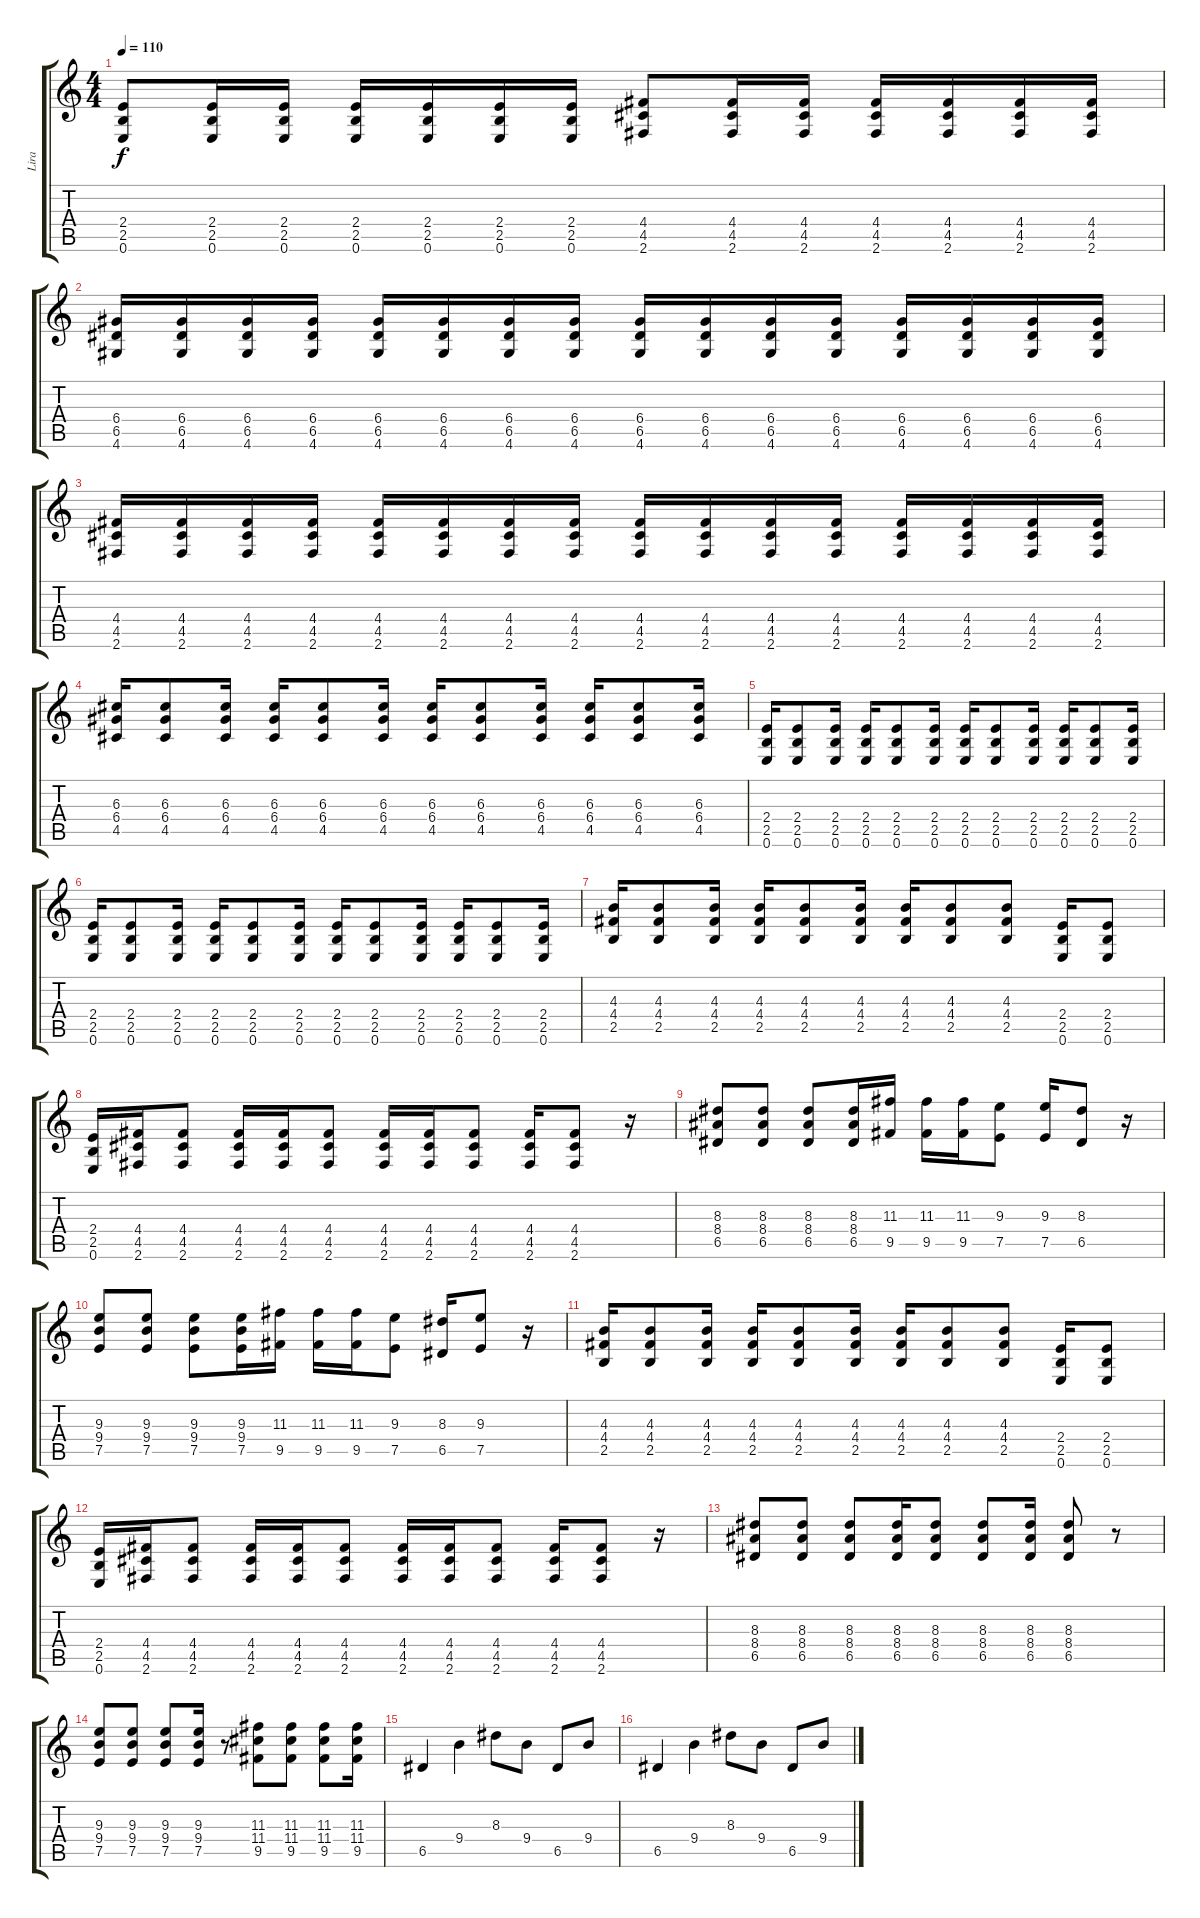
\track ("Lira " "Lira ") {instrument overdrivenguitar}
\staff {score tabs}
\tuning (E4 B3 G3 D3 A2 E2) {hide}
\ts (4 4)
\tempo 110
\clef g2
\ks c
(2.4 2.5 0.6).8{dy f} (2.4 2.5 0.6).16 (2.4 2.5 0.6).16 (2.4 2.5 0.6).16 (2.4 2.5 0.6).16 (2.4 2.5 0.6).16 (2.4 2.5 0.6).16 (4.4 4.5 2.6).8 (4.4 4.5 2.6).16 (4.4 4.5 2.6).16 (4.4 4.5 2.6).16 (4.4 4.5 2.6).16 (4.4 4.5 2.6).16 (4.4 4.5 2.6).16 |
(6.4 6.5 4.6).16 (6.4 6.5 4.6).16 (6.4 6.5 4.6).16 (6.4 6.5 4.6).16 (6.4 6.5 4.6).16 (6.4 6.5 4.6).16 (6.4 6.5 4.6).16 (6.4 6.5 4.6).16 (6.4 6.5 4.6).16 (6.4 6.5 4.6).16 (6.4 6.5 4.6).16 (6.4 6.5 4.6).16 (6.4 6.5 4.6).16 (6.4 6.5 4.6).16 (6.4 6.5 4.6).16 (6.4 6.5 4.6).16 |
(4.4 4.5 2.6).16 (4.4 4.5 2.6).16 (4.4 4.5 2.6).16 (4.4 4.5 2.6).16 (4.4 4.5 2.6).16 (4.4 4.5 2.6).16 (4.4 4.5 2.6).16 (4.4 4.5 2.6).16 (4.4 4.5 2.6).16 (4.4 4.5 2.6).16 (4.4 4.5 2.6).16 (4.4 4.5 2.6).16 (4.4 4.5 2.6).16 (4.4 4.5 2.6).16 (4.4 4.5 2.6).16 (4.4 4.5 2.6).16 |
(6.3 6.4 4.5).16 (6.3 6.4 4.5).8 (6.3 6.4 4.5).16 (6.3 6.4 4.5).16 (6.3 6.4 4.5).8 (6.3 6.4 4.5).16 (6.3 6.4 4.5).16 (6.3 6.4 4.5).8 (6.3 6.4 4.5).16 (6.3 6.4 4.5).16 (6.3 6.4 4.5).8 (6.3 6.4 4.5).16 |
(2.4 2.5 0.6).16 (2.4 2.5 0.6).8 (2.4 2.5 0.6).16 (2.4 2.5 0.6).16 (2.4 2.5 0.6).8 (2.4 2.5 0.6).16 (2.4 2.5 0.6).16 (2.4 2.5 0.6).8 (2.4 2.5 0.6).16 (2.4 2.5 0.6).16 (2.4 2.5 0.6).8 (2.4 2.5 0.6).16 |
(2.4 2.5 0.6).16 (2.4 2.5 0.6).8 (2.4 2.5 0.6).16 (2.4 2.5 0.6).16 (2.4 2.5 0.6).8 (2.4 2.5 0.6).16 (2.4 2.5 0.6).16 (2.4 2.5 0.6).8 (2.4 2.5 0.6).16 (2.4 2.5 0.6).16 (2.4 2.5 0.6).8 (2.4 2.5 0.6).16 |
(4.3 4.4 2.5).16 (4.3 4.4 2.5).8 (4.3 4.4 2.5).16 (4.3 4.4 2.5).16 (4.3 4.4 2.5).8 (4.3 4.4 2.5).16 (4.3 4.4 2.5).16 (4.3 4.4 2.5).8 (4.3 4.4 2.5).8 (2.4 2.5 0.6).16 (2.4 2.5 0.6).8 |
(2.4 2.5 0.6).16 (4.4 4.5 2.6).16 (4.4 4.5 2.6).8 (4.4 4.5 2.6).16 (4.4 4.5 2.6).16 (4.4 4.5 2.6).8 (4.4 4.5 2.6).16 (4.4 4.5 2.6).16 (4.4 4.5 2.6).8 (4.4 4.5 2.6).16 (4.4 4.5 2.6).8 r.16 |
(8.3 8.4 6.5).8 (8.3 8.4 6.5).8 (8.3 8.4 6.5).8 (8.3 8.4 6.5).16 (11.3 9.5).16 (11.3 9.5).16 (11.3 9.5).16 (9.3 7.5).8 (9.3 7.5).16 (8.3 6.5).8 r.16 |
(9.3 9.4 7.5).8 (9.3 9.4 7.5).8 (9.3 9.4 7.5).8 (9.3 9.4 7.5).16 (11.3 9.5).16 (11.3 9.5).16 (11.3 9.5).16 (9.3 7.5).8 (8.3 6.5).16 (9.3 7.5).8 r.16 |
(4.3 4.4 2.5).16 (4.3 4.4 2.5).8 (4.3 4.4 2.5).16 (4.3 4.4 2.5).16 (4.3 4.4 2.5).8 (4.3 4.4 2.5).16 (4.3 4.4 2.5).16 (4.3 4.4 2.5).8 (4.3 4.4 2.5).8 (2.4 2.5 0.6).16 (2.4 2.5 0.6).8 |
(2.4 2.5 0.6).16 (4.4 4.5 2.6).16 (4.4 4.5 2.6).8 (4.4 4.5 2.6).16 (4.4 4.5 2.6).16 (4.4 4.5 2.6).8 (4.4 4.5 2.6).16 (4.4 4.5 2.6).16 (4.4 4.5 2.6).8 (4.4 4.5 2.6).16 (4.4 4.5 2.6).8 r.16 |
(8.3 8.4 6.5).8 (8.3 8.4 6.5).8 (8.3 8.4 6.5).8 (8.3 8.4 6.5).16 (8.3 8.4 6.5).8 (8.3 8.4 6.5).8 (8.3 8.4 6.5).16 (8.3 8.4 6.5).8 r.8 |
(9.3 9.4 7.5).8 (9.3 9.4 7.5).8 (9.3 9.4 7.5).8 (9.3 9.4 7.5).16 r.8 (11.3 11.4 9.5).8 (11.3 11.4 9.5).8 (11.3 11.4 9.5).8 (11.3 11.4 9.5).16 |
6.5.4 9.4.4 8.3.8 9.4.8 6.5.8 9.4.8 |
6.5.4 9.4.4 8.3.8 9.4.8 6.5.8 9.4.8
